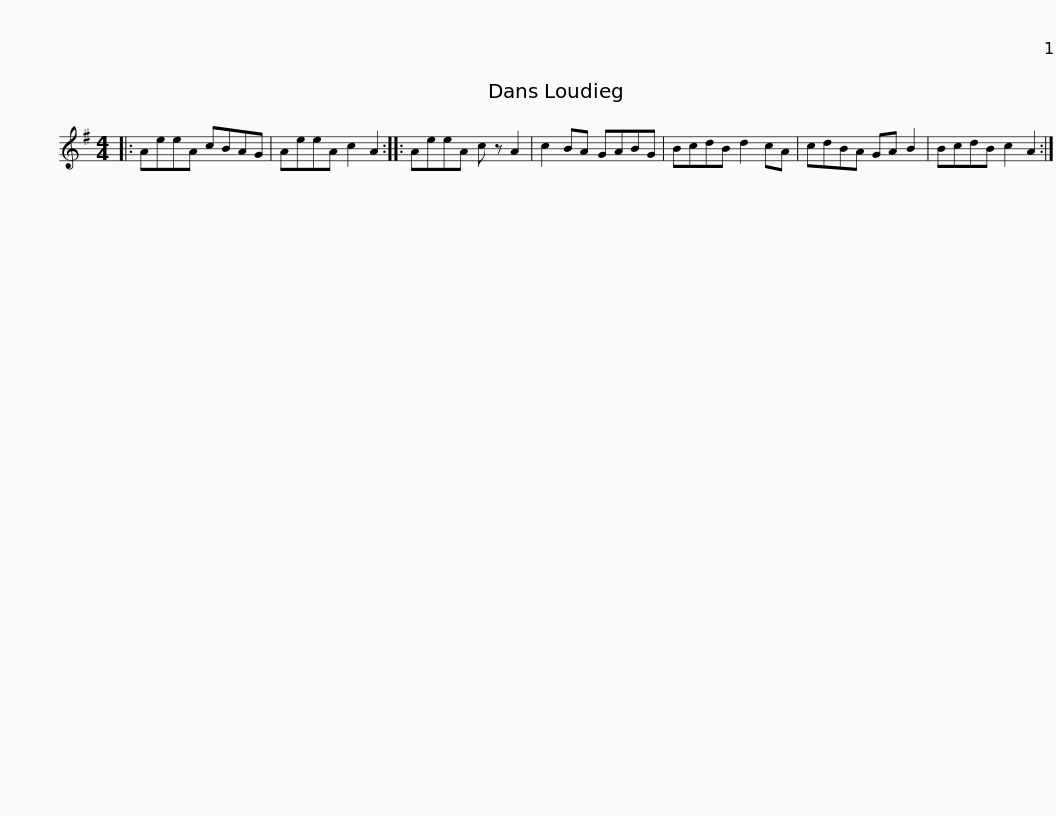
X:1
L:1/8
M:4/4
I:linebreak $
K:G
V:1 treble
V:1
|: AeeA cBAG | AeeA c2 A2 :: AeeA c z A2 | c2 BA GABG | BcdB d2 cA | %5
 cdBA GA B2 |$ BcdB c2 A2 :| %7
